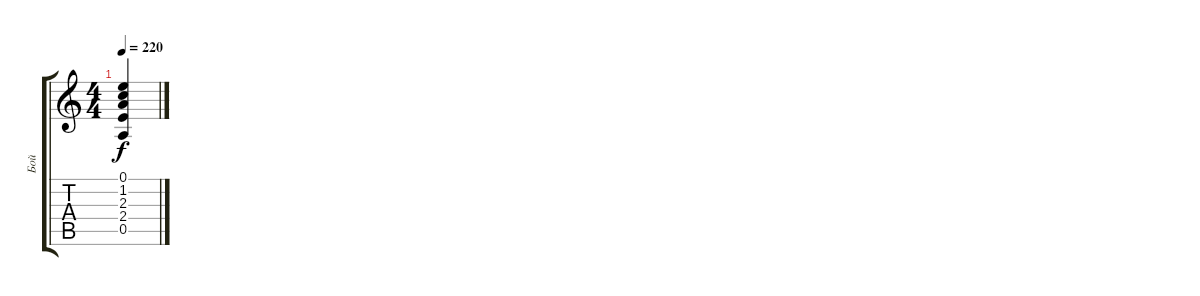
\track ("Бой" "Бой") {instrument acousticguitarsteel}
\staff {score tabs}
\tuning (E4 B3 G3 D3 A2 E2) {hide}
\ts (4 4)
\tempo 220
\clef g2
\ks c
(0.1{t} 1.2{t} 2.3{t} 2.4{t} 0.5{t}).4{dy f}
